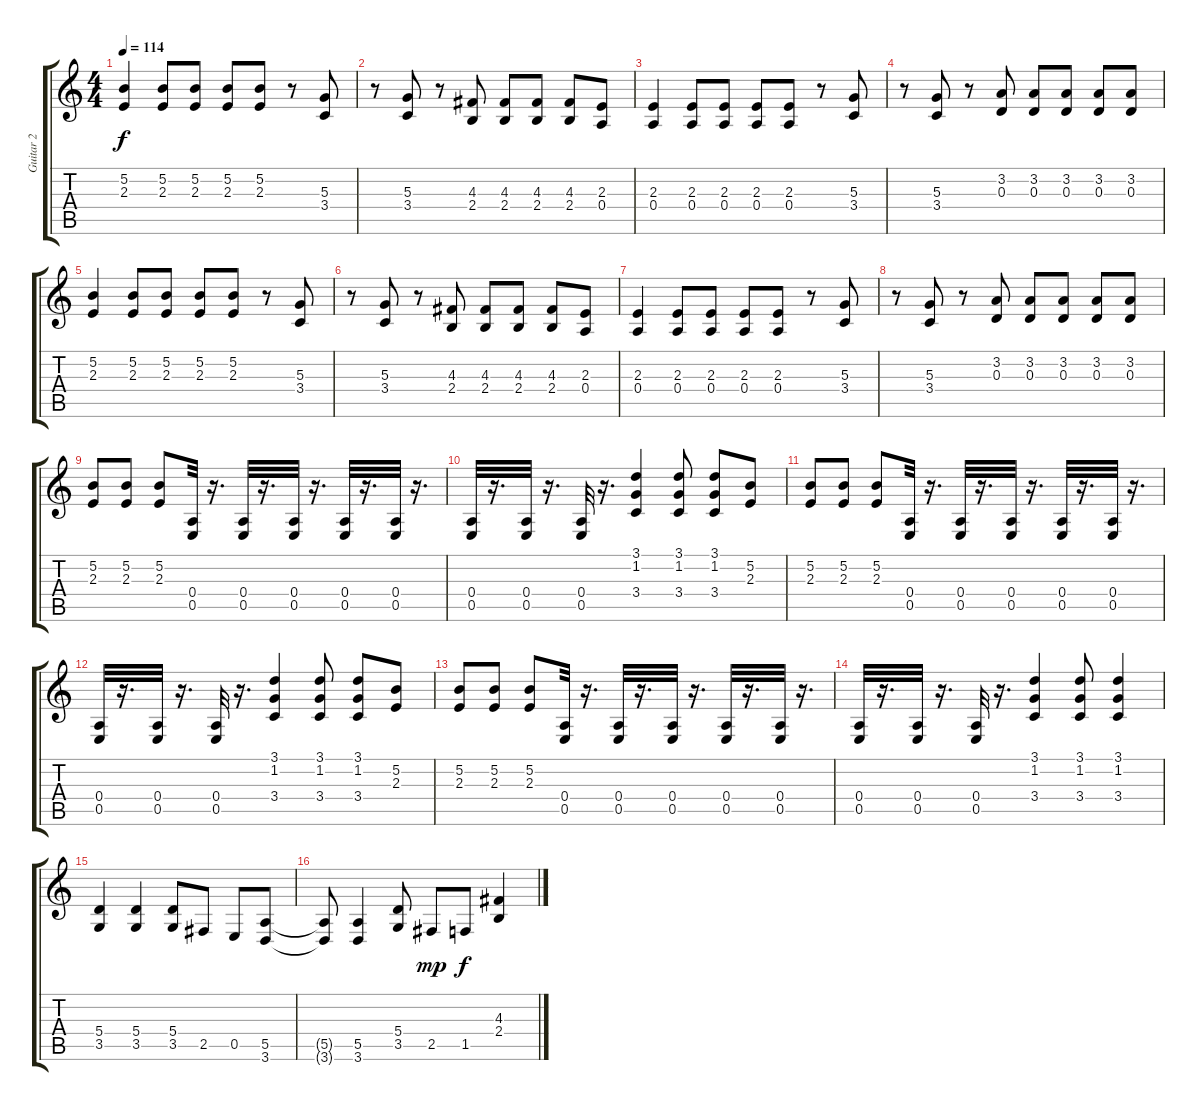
\track ("Guitar 2" "Guitar 2") {instrument overdrivenguitar}
\staff {score tabs}
\tuning (B3 Gb3 D3 A2 E2 B1) {hide}
\ts (4 4)
\tempo 114
\clef g2
\ks c
(5.2 2.3).4{dy f} (5.2 2.3).8 (5.2 2.3).8 (5.2 2.3).8 (5.2 2.3).8 r.8 (5.3 3.4).8 |
r.8 (5.3 3.4).8 r.8 (4.3 2.4).8 (4.3 2.4).8 (4.3 2.4).8 (4.3 2.4).8 (2.3 0.4).8 |
(2.3 0.4).4 (2.3 0.4).8 (2.3 0.4).8 (2.3 0.4).8 (2.3 0.4).8 r.8 (5.3 3.4).8 |
r.8 (5.3 3.4).8 r.8 (3.2 0.3).8 (3.2 0.3).8 (3.2 0.3).8 (3.2 0.3).8 (3.2 0.3).8 |
(5.2 2.3).4 (5.2 2.3).8 (5.2 2.3).8 (5.2 2.3).8 (5.2 2.3).8 r.8 (5.3 3.4).8 |
r.8 (5.3 3.4).8 r.8 (4.3 2.4).8 (4.3 2.4).8 (4.3 2.4).8 (4.3 2.4).8 (2.3 0.4).8 |
(2.3 0.4).4 (2.3 0.4).8 (2.3 0.4).8 (2.3 0.4).8 (2.3 0.4).8 r.8 (5.3 3.4).8 |
r.8 (5.3 3.4).8 r.8 (3.2 0.3).8 (3.2 0.3).8 (3.2 0.3).8 (3.2 0.3).8 (3.2 0.3).8 |
(5.2 2.3).8 (5.2 2.3).8 (5.2 2.3).8 (0.4 0.5).32 r.16{d} (0.4 0.5).32 r.16{d} (0.4 0.5).32 r.16{d} (0.4 0.5).32 r.16{d} (0.4 0.5).32 r.16{d} |
(0.4 0.5).32 r.16{d} (0.4 0.5).32 r.16{d} (0.4 0.5).32 r.16{d} (3.1 1.2 3.4).4 (3.1 1.2 3.4).8 (3.1 1.2 3.4).8 (5.2 2.3).8 |
(5.2 2.3).8 (5.2 2.3).8 (5.2 2.3).8 (0.4 0.5).32 r.16{d} (0.4 0.5).32 r.16{d} (0.4 0.5).32 r.16{d} (0.4 0.5).32 r.16{d} (0.4 0.5).32 r.16{d} |
(0.4 0.5).32 r.16{d} (0.4 0.5).32 r.16{d} (0.4 0.5).32 r.16{d} (3.1 1.2 3.4).4 (3.1 1.2 3.4).8 (3.1 1.2 3.4).8 (5.2 2.3).8 |
(5.2 2.3).8 (5.2 2.3).8 (5.2 2.3).8 (0.4 0.5).32 r.16{d} (0.4 0.5).32 r.16{d} (0.4 0.5).32 r.16{d} (0.4 0.5).32 r.16{d} (0.4 0.5).32 r.16{d} |
(0.4 0.5).32 r.16{d} (0.4 0.5).32 r.16{d} (0.4 0.5).32 r.16{d} (3.1 1.2 3.4).4 (3.1 1.2 3.4).8 (3.1 1.2 3.4).4 |
(5.4 3.5).4 (5.4 3.5).4 (5.4 3.5).8 2.5.8 0.5.8 (5.5 3.6).8 |
(5.5{t} 3.6{t}).8 (5.5 3.6).4 (5.4 3.5).8 2.5.8{dy mp} 1.5.8{dy f} (4.3 2.4).4
